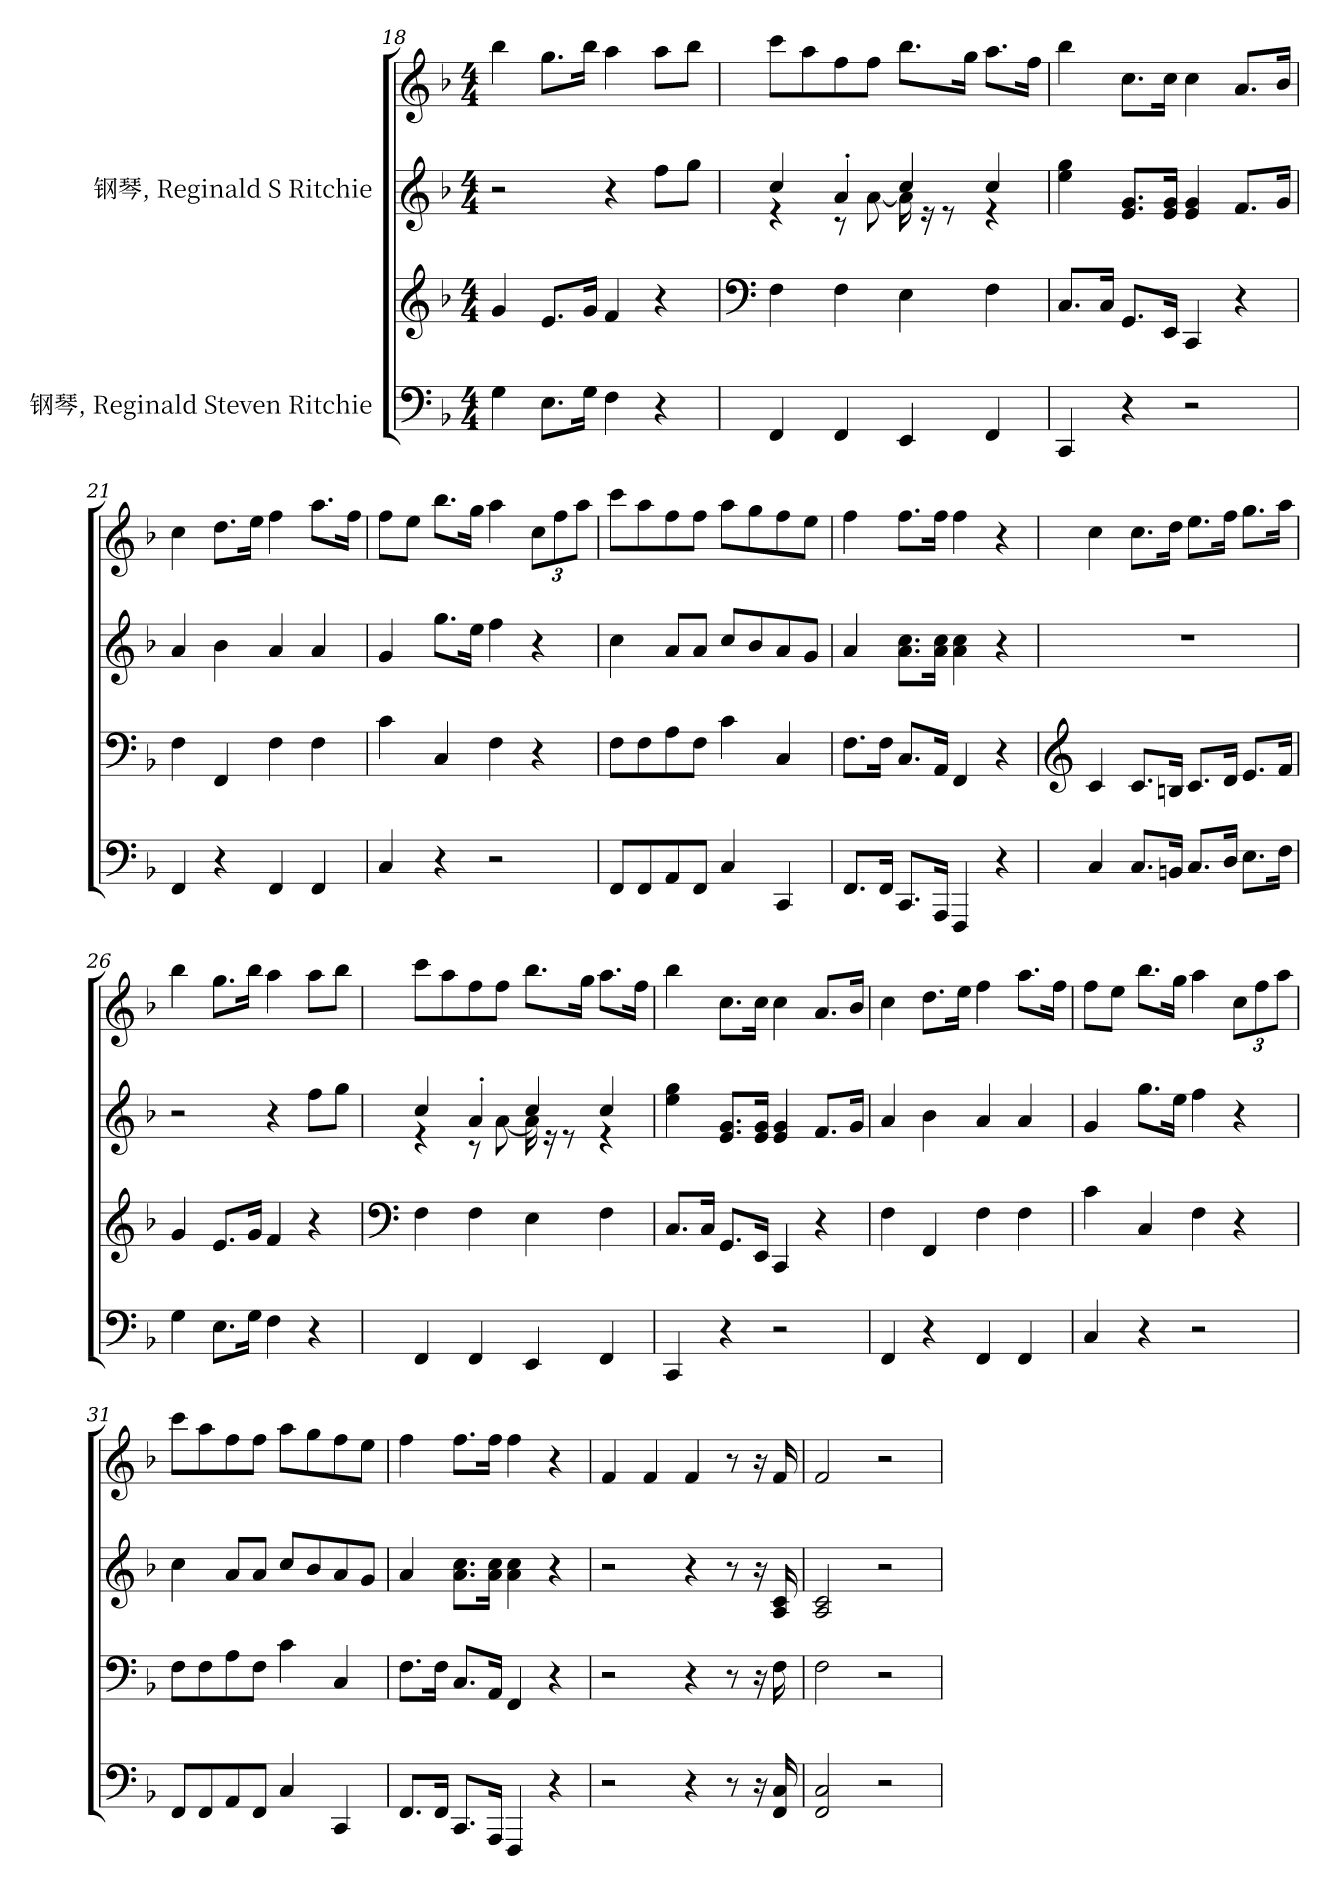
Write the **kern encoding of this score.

**kern	**kern	**kern	**kern
*part2	*part2	*part1	*part1
*staff4	*staff3	*staff2	*staff1
*I"钢琴, Reginald Steven Ritchie	*	*I"钢琴, Reginald S Ritchie	*
*clefF4	*clefG2	*clefG2	*clefG2
*k[b-]	*k[b-]	*k[b-]	*k[b-]
*M4/4	*M4/4	*M4/4	*M4/4
=18	=18	=18	=18
4G\	4g/	2r	4bb-\
8.E\L	8.e/L	.	8.gg\L
16G\Jk	16g/Jk	.	16bb-\Jk
4F\	4f/	4r	4aa\
4r	4r	8ff\L	8aa\L
.	.	8gg\J	8bb-\J
!!LO:LB:g=z
=19	=19	=19	=19
*	*clefF4	*	*
*	*	*^	*
4FF/	4F\	4cc/	4r	8ccc\L
.	.	.	.	8aa\
4FF/	4F\	4a'/	8r	8ff\
.	.	.	[8a\	8ff\J
4EE/	4E\	4cc/	16a\]	8.bb-\L
.	.	.	16r	.
.	.	.	8r	.
.	.	.	.	16gg\Jk
4FF/	4F\	4cc/	4r	8.aa\L
.	.	.	.	16ff\Jk
*	*	*v	*v	*
=20	=20	=20	=20
4CC/	8.C/L	4ee\ 4gg\	4bb-\
.	16C/Jk	.	.
4r	8.GG/L	8.e/ 8.g/L	8.cc\L
.	16EE/Jk	16e/ 16g/Jk	16cc\Jk
2r	4CC/	4e/ 4g/	4cc\
.	4r	8.f/L	8.a/L
.	.	16g/Jk	16b-/Jk
=21	=21	=21	=21
4FF/	4F\	4a/	4cc\
4r	4FF/	4b-\	8.dd\L
.	.	.	16ee\Jk
4FF/	4F\	4a/	4ff\
4FF/	4F\	4a/	8.aa\L
.	.	.	16ff\Jk
=22	=22	=22	=22
4C/	4c\	4g/	8ff\L
.	.	.	8ee\J
4r	4C/	8.gg\L	8.bb-\L
.	.	16ee\Jk	16gg\Jk
2r	4F\	4ff\	4aa\
*	*	*	*Xbrackettup
.	4r	4r	12cc\L
.	.	.	12ff\
.	.	.	12aa\J
!!LO:PB:g=z
=23	=23	=23	=23
8FF/L	8F\L	4cc\	8ccc\L
8FF/	8F\	.	8aa\
8AA/	8A\	8a/L	8ff\
8FF/J	8F\J	8a/J	8ff\J
4C/	4c\	8cc/L	8aa\L
.	.	8b-/	8gg\
4CC/	4C/	8a/	8ff\
.	.	8g/J	8ee\J
=24	=24	=24	=24
8.FF/L	8.F\L	4a/	4ff\
16FF/Jk	16F\Jk	.	.
8.CC/L	8.C/L	8.a\ 8.cc\L	8.ff\L
16AAA/Jk	16AA/Jk	16a\ 16cc\Jk	16ff\Jk
4FFF/	4FF/	4a\ 4cc\	4ff\
4r	4r	4r	4r
=25	=25	=25	=25
*	*clefG2	*	*
4C/	4c/	1r	4cc\
8.C/L	8.c/L	.	8.cc\L
16BBn/Jk	16Bn/Jk	.	16dd\Jk
8.C/L	8.c/L	.	8.ee\L
16D/Jk	16d/Jk	.	16ff\Jk
8.E\L	8.e/L	.	8.gg\L
16F\Jk	16f/Jk	.	16aa\Jk
=26	=26	=26	=26
4G\	4g/	2r	4bb-\
8.E\L	8.e/L	.	8.gg\L
16G\Jk	16g/Jk	.	16bb-\Jk
4F\	4f/	4r	4aa\
4r	4r	8ff\L	8aa\L
.	.	8gg\J	8bb-\J
!!LO:LB:g=z
=27	=27	=27	=27
*	*clefF4	*	*
*	*	*^	*
4FF/	4F\	4cc/	4r	8ccc\L
.	.	.	.	8aa\
4FF/	4F\	4a'/	8r	8ff\
.	.	.	[8a\	8ff\J
4EE/	4E\	4cc/	16a\]	8.bb-\L
.	.	.	16r	.
.	.	.	8r	.
.	.	.	.	16gg\Jk
4FF/	4F\	4cc/	4r	8.aa\L
.	.	.	.	16ff\Jk
*	*	*v	*v	*
=28	=28	=28	=28
4CC/	8.C/L	4ee\ 4gg\	4bb-\
.	16C/Jk	.	.
4r	8.GG/L	8.e/ 8.g/L	8.cc\L
.	16EE/Jk	16e/ 16g/Jk	16cc\Jk
2r	4CC/	4e/ 4g/	4cc\
.	4r	8.f/L	8.a/L
.	.	16g/Jk	16b-/Jk
=29	=29	=29	=29
4FF/	4F\	4a/	4cc\
4r	4FF/	4b-\	8.dd\L
.	.	.	16ee\Jk
4FF/	4F\	4a/	4ff\
4FF/	4F\	4a/	8.aa\L
.	.	.	16ff\Jk
=30	=30	=30	=30
4C/	4c\	4g/	8ff\L
.	.	.	8ee\J
4r	4C/	8.gg\L	8.bb-\L
.	.	16ee\Jk	16gg\Jk
2r	4F\	4ff\	4aa\
.	4r	4r	12cc\L
.	.	.	12ff\
.	.	.	12aa\J
!!LO:LB:g=z
=31	=31	=31	=31
8FF/L	8F\L	4cc\	8ccc\L
8FF/	8F\	.	8aa\
8AA/	8A\	8a/L	8ff\
8FF/J	8F\J	8a/J	8ff\J
4C/	4c\	8cc/L	8aa\L
.	.	8b-/	8gg\
4CC/	4C/	8a/	8ff\
.	.	8g/J	8ee\J
=32	=32	=32	=32
8.FF/L	8.F\L	4a/	4ff\
16FF/Jk	16F\Jk	.	.
8.CC/L	8.C/L	8.a\ 8.cc\L	8.ff\L
16AAA/Jk	16AA/Jk	16a\ 16cc\Jk	16ff\Jk
4FFF/	4FF/	4a\ 4cc\	4ff\
4r	4r	4r	4r
=33	=33	=33	=33
*	*	*	*MM90
2r	2r	2r	4f/
.	.	.	4f/
4r	4r	4r	4f/
8r	8r	8r	8r
16r	16r	16r	16r
16FF/ 16C/	16F\	16A/ 16c/	16f/
=34	=34	=34	=34
2FF/ 2C/	2F\	2A/ 2c/	2f/
2r	2r	2r	2r
=	=	=	=
*-	*-	*-	*-
